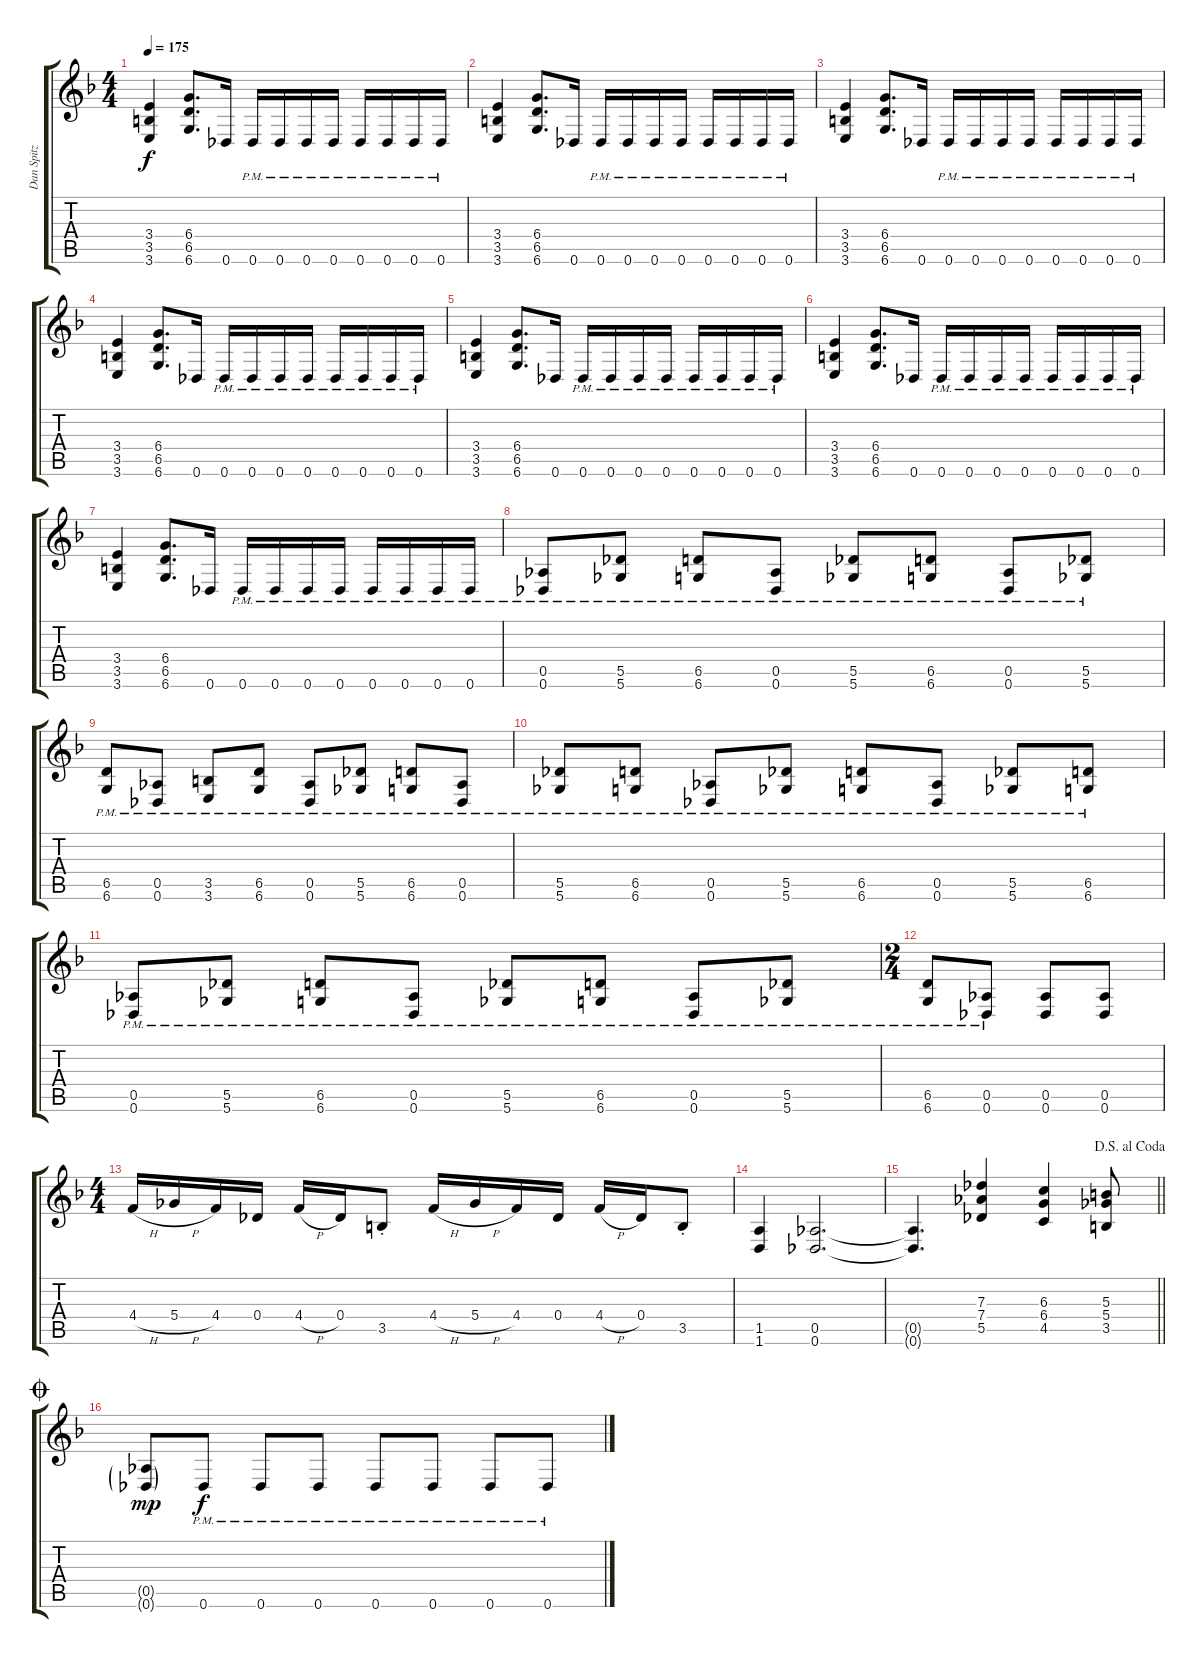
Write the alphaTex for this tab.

\track ("Dan Spitz" "Dan Spitz") {instrument distortionguitar}
\staff {score tabs}
\tuning (Eb4 Bb3 Gb3 Db3 Ab2 Db2) {hide}
\ts (4 4)
\tempo 175
\clef g2
\ks f
(3.4 3.5 3.6).4{dy f} (6.4 6.5 6.6).8{d} 0.6.16 0.6{pm}.16 0.6{pm}.16 0.6{pm}.16 0.6{pm}.16 0.6{pm}.16 0.6{pm}.16 0.6{pm}.16 0.6{pm}.16 |
(3.4 3.5 3.6).4 (6.4 6.5 6.6).8{d} 0.6.16 0.6{pm}.16 0.6{pm}.16 0.6{pm}.16 0.6{pm}.16 0.6{pm}.16 0.6{pm}.16 0.6{pm}.16 0.6{pm}.16 |
(3.4 3.5 3.6).4 (6.4 6.5 6.6).8{d} 0.6.16 0.6{pm}.16 0.6{pm}.16 0.6{pm}.16 0.6{pm}.16 0.6{pm}.16 0.6{pm}.16 0.6{pm}.16 0.6{pm}.16 |
(3.4 3.5 3.6).4 (6.4 6.5 6.6).8{d} 0.6.16 0.6{pm}.16 0.6{pm}.16 0.6{pm}.16 0.6{pm}.16 0.6{pm}.16 0.6{pm}.16 0.6{pm}.16 0.6{pm}.16 |
(3.4 3.5 3.6).4 (6.4 6.5 6.6).8{d} 0.6.16 0.6{pm}.16 0.6{pm}.16 0.6{pm}.16 0.6{pm}.16 0.6{pm}.16 0.6{pm}.16 0.6{pm}.16 0.6{pm}.16 |
(3.4 3.5 3.6).4 (6.4 6.5 6.6).8{d} 0.6.16 0.6{pm}.16 0.6{pm}.16 0.6{pm}.16 0.6{pm}.16 0.6{pm}.16 0.6{pm}.16 0.6{pm}.16 0.6{pm}.16 |
(3.4 3.5 3.6).4 (6.4 6.5 6.6).8{d} 0.6.16 0.6{pm}.16 0.6{pm}.16 0.6{pm}.16 0.6{pm}.16 0.6{pm}.16 0.6{pm}.16 0.6{pm}.16 0.6{pm}.16 |
(0.5{pm} 0.6{pm}).8 (5.5{pm} 5.6{pm}).8 (6.5{pm} 6.6{pm}).8 (0.5{pm} 0.6{pm}).8 (5.5{pm} 5.6{pm}).8 (6.5{pm} 6.6{pm}).8 (0.5{pm} 0.6{pm}).8 (5.5{pm} 5.6{pm}).8 |
(6.5{pm} 6.6{pm}).8 (0.5{pm} 0.6{pm}).8 (3.5{pm} 3.6{pm}).8 (6.5{pm} 6.6{pm}).8 (0.5{pm} 0.6{pm}).8 (5.5{pm} 5.6{pm}).8 (6.5{pm} 6.6{pm}).8 (0.5{pm} 0.6{pm}).8 |
(5.5{pm} 5.6{pm}).8 (6.5{pm} 6.6{pm}).8 (0.5{pm} 0.6{pm}).8 (5.5{pm} 5.6{pm}).8 (6.5{pm} 6.6{pm}).8 (0.5{pm} 0.6{pm}).8 (5.5{pm} 5.6{pm}).8 (6.5{pm} 6.6{pm}).8 |
(0.5{pm} 0.6{pm}).8 (5.5{pm} 5.6{pm}).8 (6.5{pm} 6.6{pm}).8 (0.5{pm} 0.6{pm}).8 (5.5{pm} 5.6{pm}).8 (6.5{pm} 6.6{pm}).8 (0.5{pm} 0.6{pm}).8 (5.5{pm} 5.6{pm}).8 |
\ts (2 4)
(6.5{pm} 6.6{pm}).8 (0.5{pm} 0.6{pm}).8 (0.5 0.6).8 (0.5 0.6).8 |
\ts (4 4)
4.4{h}.16 5.4{h}.16 4.4.16 0.4.16 4.4{h}.16 0.4.16 3.5{st}.8 4.4{h}.16 5.4{h}.16 4.4.16 0.4.16 4.4{h}.16 0.4.16 3.5{st}.8 |
(1.5 1.6).4 (0.5 0.6).2{d} |
\jump dalsegnoalcoda
\barLineRight lightlight
(0.5{t} 0.6{t}).4{d} (7.3 7.4 5.5).4 (6.3 6.4 4.5).4 (5.3 5.4 3.5).8 |
\jump coda
(0.5{g} 0.6{g}).8{dy mp} 0.6{pm}.8{dy f} 0.6{pm}.8 0.6{pm}.8 0.6{pm}.8 0.6{pm}.8 0.6{pm}.8 0.6{pm}.8
